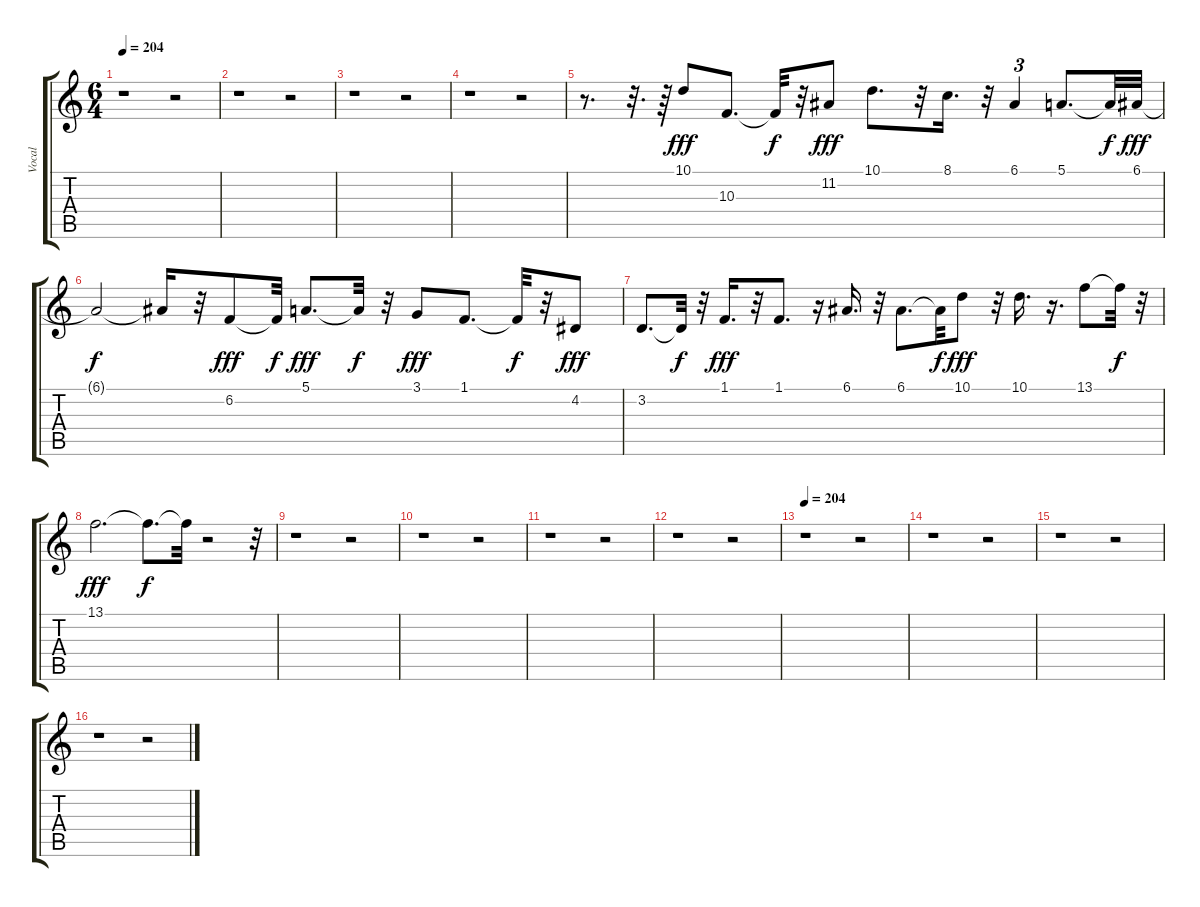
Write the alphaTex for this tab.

\track ("Vocal" "Vocal") {instrument lead3calliope}
\staff {score tabs}
\tuning (E4 B3 G3 D3 A2 E2) {hide}
\ts (6 4)
\tempo 204
\clef g2
\ks c
r.1{dy f} r.2 |
r.1 r.2 |
r.1 r.2 |
r.1 r.2 |
r.8{d} r.32{d} r.64 10.1.8{dy fff} 10.3.8{d} 10.3{t}.32{dy f} r.32 11.2.8{dy fff} 10.1.8{d} r.32 8.1.16{d} r.32 6.1.4{tu (3 2)} 5.1.8{d} 5.1{t}.32{dy f} 6.1.32{dy fff} |
6.1{t}.2{dy f} 6.1{t}.16 r.32 6.2.8{dy fff} 6.2{t}.32{dy f} 5.1.8{d dy fff} 5.1{t}.32{dy f} r.32 3.1.8{dy fff} 1.1.8{d} 1.1{t}.32{dy f} r.32 4.2.8{dy fff} |
3.2.8{d} 3.2{t}.32{dy f} r.32 1.1.16{d dy fff} r.32 1.1.8{d} r.16 6.1.16{d} r.32 6.1.8{d} 6.1{t}.32{dy f} 10.1.8{dy fff} r.32 10.1.16{d} r.16{d} 13.1.8 13.1{t}.32{dy f} r.32 |
13.1.2{d dy fff} 13.1{t}.8{d dy f} 13.1{t}.32 r.2 r.32 |
r.1 r.2 |
r.1 r.2 |
r.1 r.2 |
r.1 r.2 |
\tempo 204
r.1 r.2 |
r.1 r.2 |
r.1 r.2 |
r.1 r.2
